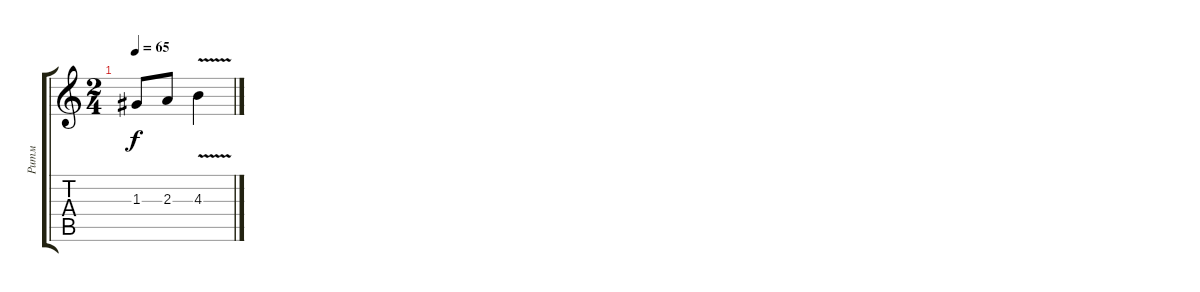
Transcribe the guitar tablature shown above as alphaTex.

\track ("Ритм" "Ритм") {instrument electricguitarclean}
\staff {score tabs}
\tuning (E4 B3 G3 D3 A2 E2) {hide}
\ts (2 4)
\tempo 65
\clef g2
\ks c
1.3.8{dy f} 2.3.8 4.3{v}.4
